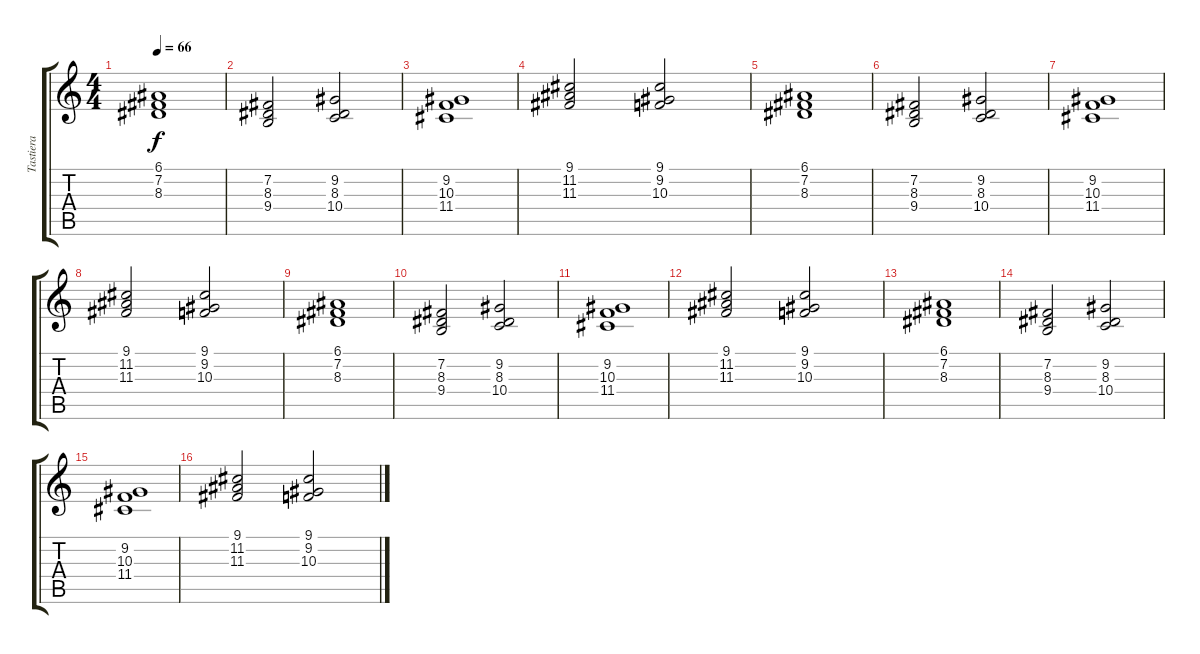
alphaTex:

\track ("Tastiera" "Tastiera") {instrument synthstrings1}
\staff {score tabs}
\tuning (E4 B3 G3 D3 A2 E2) {hide}
\ts (4 4)
\tempo 66
\clef g2
\ks c
(6.1 7.2 8.3).1{dy f} |
(7.2 8.3 9.4).2 (9.2 8.3 10.4).2 |
(9.2 10.3 11.4).1 |
(9.1 11.2 11.3).2 (9.1 9.2 10.3).2 |
(6.1 7.2 8.3).1 |
(7.2 8.3 9.4).2 (9.2 8.3 10.4).2 |
(9.2 10.3 11.4).1 |
(9.1 11.2 11.3).2 (9.1 9.2 10.3).2 |
(6.1 7.2 8.3).1 |
(7.2 8.3 9.4).2 (9.2 8.3 10.4).2 |
(9.2 10.3 11.4).1 |
(9.1 11.2 11.3).2 (9.1 9.2 10.3).2 |
(6.1 7.2 8.3).1 |
(7.2 8.3 9.4).2 (9.2 8.3 10.4).2 |
(9.2 10.3 11.4).1 |
(9.1 11.2 11.3).2 (9.1 9.2 10.3).2
